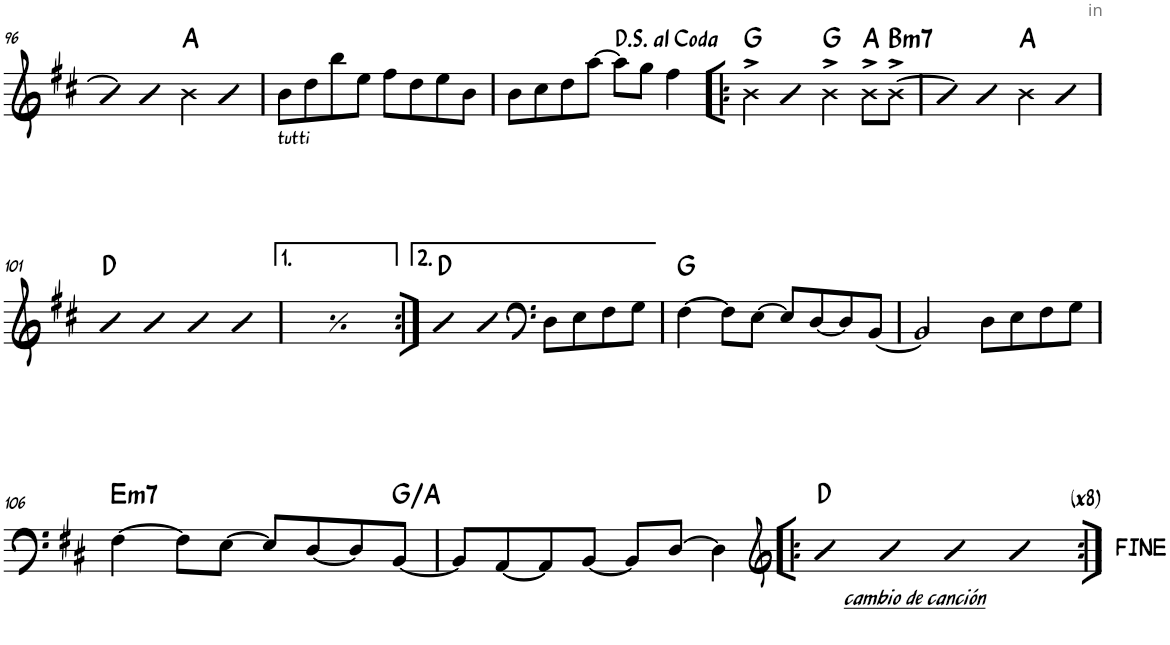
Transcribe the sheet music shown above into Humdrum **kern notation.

**kern	**harte
*part1	*part1
*staff1	*
*I"Piano	*
*I'Pno.	*
!!LO:PB:g=z
*clefG2	*
*k[f#c#]	*
*M4/4	*
=96	=96
4b]	.
4b	.
4b\	A:maj
4b	.
=97	=97
!LO:TX:b:t=tutti	!
8b\L	.
8dd\	.
8bb\	.
8ee\J	.
8ff#\L	.
8dd\	.
8ee\	.
8b\J	.
=98	=98
8b\L	.
8cc#\	.
8dd\	.
[8aa\J	.
8aa\L]	.
8gg\J	.
4ff#\	.
=99!|:	=99!|:
4b^\	G:maj
4b	.
4b^\	G:maj
8b^\L	A:maj
!	!LO:H:kt=m7
[8b^\J	B:min7
=100	=100
4b]	.
4b	.
4b\	A:maj
4b	.
!!LO:LB:g=z
=101	=101
4b	D:maj
4b	.
4b	.
4b	.
=102	=102
4b	D:maj
4b	.
4b	.
4b	.
=103:|!	=103:|!
4b	D:maj
4b	.
*clefF4	*
8D\L	.
8E\	.
8F#\	.
8G\J	.
=104	=104
[4F#\	G:maj
8F#\L]	.
[8E\J	.
8E/L]	.
[8D/	.
8D/]	.
[8BB/J	.
=105	=105
2BB/]	.
8D\L	.
8E\	.
8F#\	.
8G\J	.
!!LO:LB:g=z
=106	=106
!	!LO:H:kt=m7
[4F#\	E:min7
8F#\L]	.
[8E\J	.
8E/L]	.
[8D/	.
8D/]	.
[8BB/J	G:maj/2
=107	=107
8BB/L]	.
[8AA/	.
8AA/]	.
[8BB/J	.
8BB/L]	.
[8D/J	.
4D\]	.
=108!|:	=108!|:
*clefG2	*
!LO:TX:b:i:t=cambio de canción	!
4b	D:maj
4b	.
4b	.
4b	.
!LO:TX:a:t=(x8)	!
=:|!	=:|!
*-	*-
